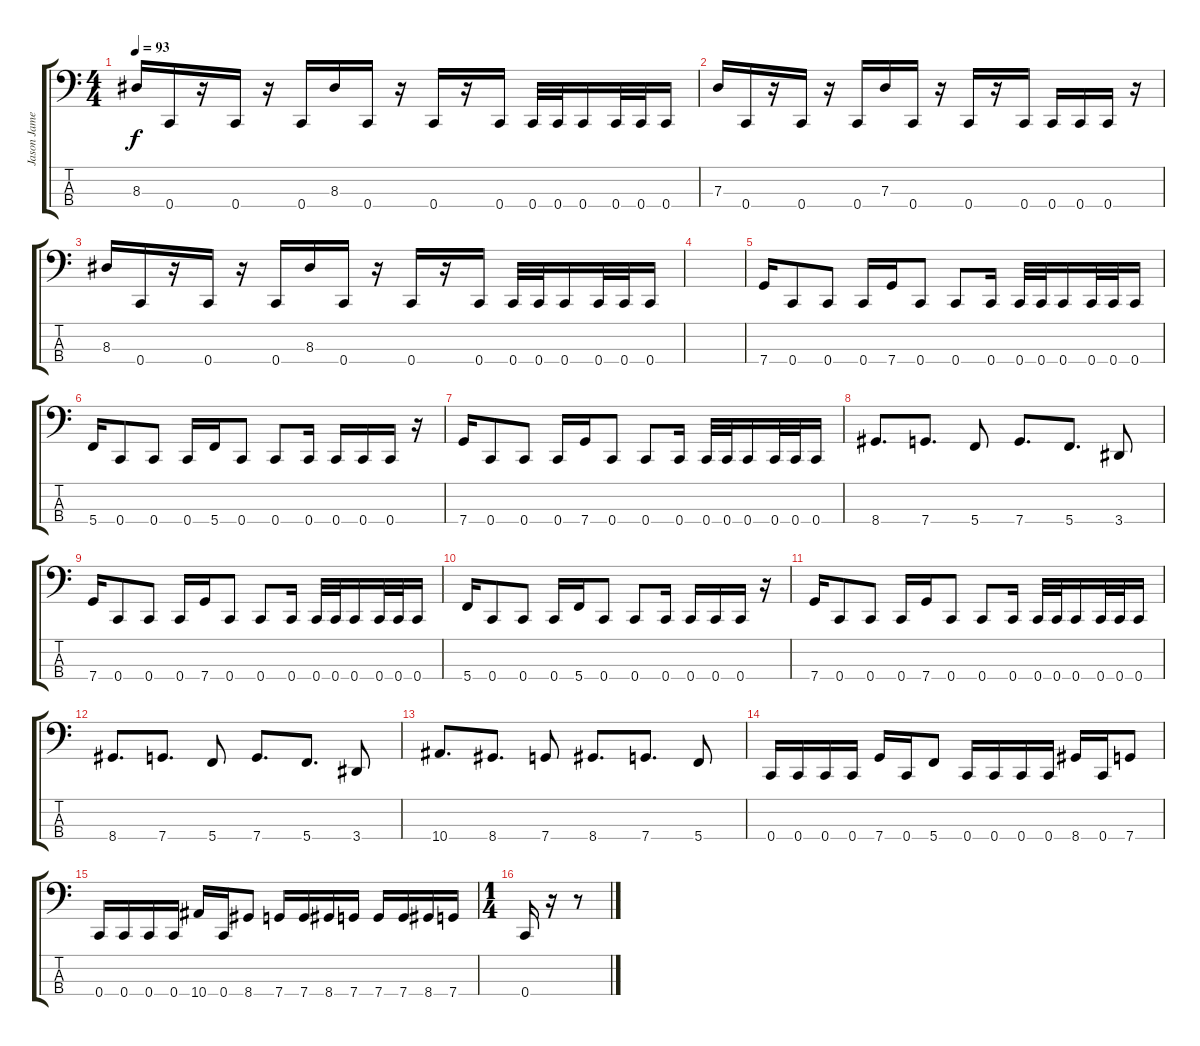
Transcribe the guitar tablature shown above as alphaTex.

\track ("Jason James" "Jason Jame") {instrument electricbasspick}
\staff {score tabs}
\tuning (F2 C2 G1 C1) {hide}
\ts (4 4)
\tempo 93
\clef f4
\ks c
8.3.16{dy f} 0.4.16 r.16 0.4.16 r.16 0.4.16 8.3.16 0.4.16 r.16 0.4.16 r.16 0.4.16 0.4.32 0.4.32 0.4.16 0.4.32 0.4.32 0.4.16 |
7.3.16 0.4.16 r.16 0.4.16 r.16 0.4.16 7.3.16 0.4.16 r.16 0.4.16 r.16 0.4.16 0.4.16 0.4.16 0.4.16 r.16 |
8.3.16 0.4.16 r.16 0.4.16 r.16 0.4.16 8.3.16 0.4.16 r.16 0.4.16 r.16 0.4.16 0.4.32 0.4.32 0.4.16 0.4.32 0.4.32 0.4.16 |
|
7.4.16 0.4.8 0.4.8 0.4.16 7.4.16 0.4.8 0.4.8 0.4.16 0.4.32 0.4.32 0.4.16 0.4.32 0.4.32 0.4.16 |
5.4.16 0.4.8 0.4.8 0.4.16 5.4.16 0.4.8 0.4.8 0.4.16 0.4.16 0.4.16 0.4.16 r.16 |
7.4.16 0.4.8 0.4.8 0.4.16 7.4.16 0.4.8 0.4.8 0.4.16 0.4.32 0.4.32 0.4.16 0.4.32 0.4.32 0.4.16 |
8.4.8{d} 7.4.8{d} 5.4.8 7.4.8{d} 5.4.8{d} 3.4.8 |
7.4.16 0.4.8 0.4.8 0.4.16 7.4.16 0.4.8 0.4.8 0.4.16 0.4.32 0.4.32 0.4.16 0.4.32 0.4.32 0.4.16 |
5.4.16 0.4.8 0.4.8 0.4.16 5.4.16 0.4.8 0.4.8 0.4.16 0.4.16 0.4.16 0.4.16 r.16 |
7.4.16 0.4.8 0.4.8 0.4.16 7.4.16 0.4.8 0.4.8 0.4.16 0.4.32 0.4.32 0.4.16 0.4.32 0.4.32 0.4.16 |
8.4.8{d} 7.4.8{d} 5.4.8 7.4.8{d} 5.4.8{d} 3.4.8 |
10.4.8{d} 8.4.8{d} 7.4.8 8.4.8{d} 7.4.8{d} 5.4.8 |
0.4.16 0.4.16 0.4.16 0.4.16 7.4.16 0.4.16 5.4.8 0.4.16 0.4.16 0.4.16 0.4.16 8.4.16 0.4.16 7.4.8 |
0.4.16 0.4.16 0.4.16 0.4.16 10.4.16 0.4.16 8.4.8 7.4.16 7.4.16 8.4.16 7.4.16 7.4.16 7.4.16 8.4.16 7.4.16 |
\ts (1 4)
0.4.16 r.16 r.8
